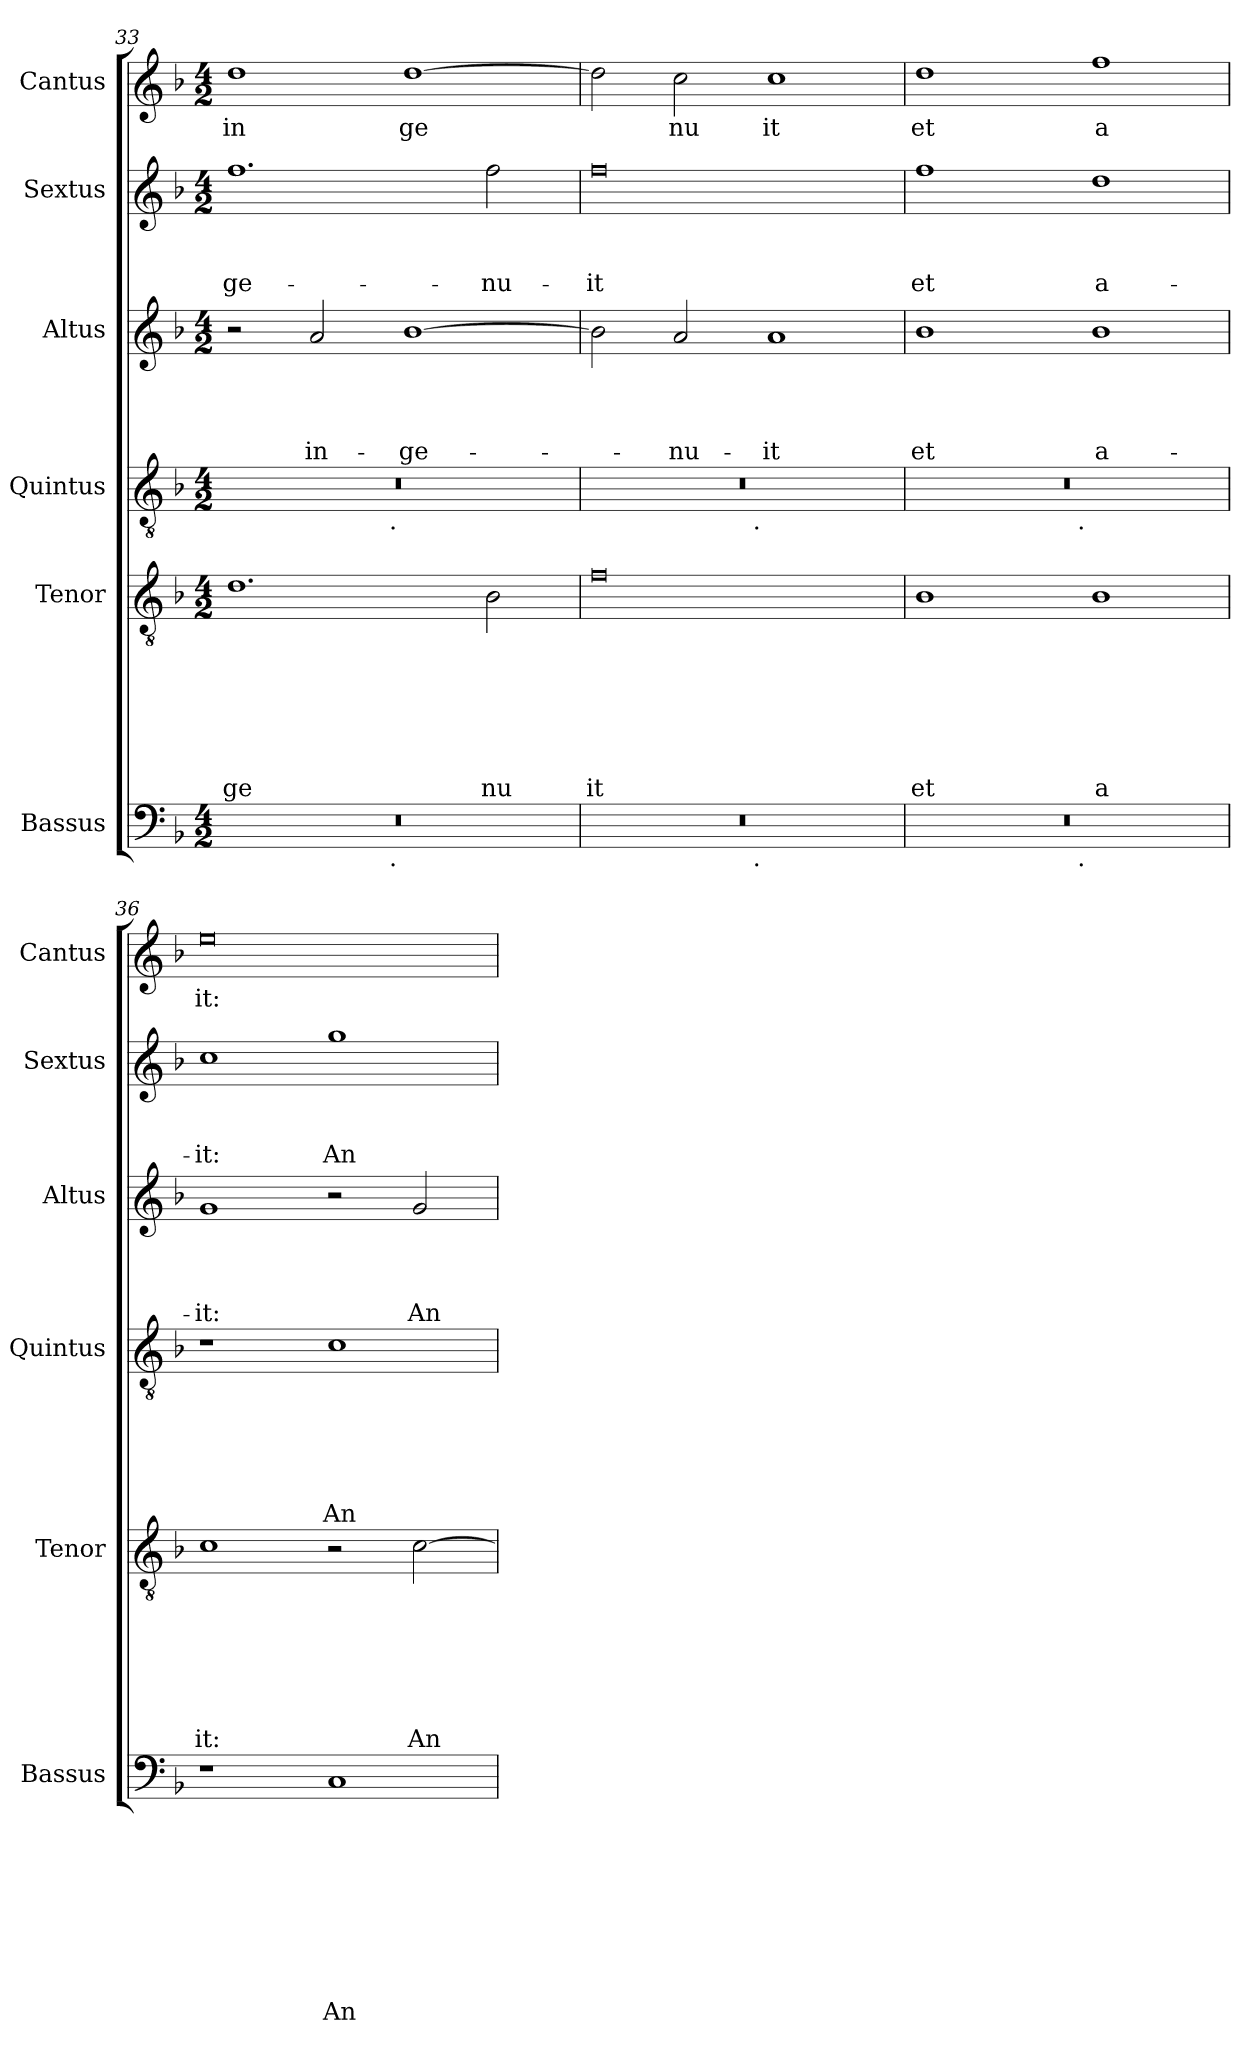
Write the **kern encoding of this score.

**kern	**text	**text	**text	**text	**text	**text	**text	**text	**text	**kern	**text	**text	**text	**text	**text	**text	**text	**kern	**text	**text	**text	**text	**text	**text	**kern	**text	**text	**text	**text	**kern	**text	**text	**text	**kern	**text
*part6	*part6	*part6	*part6	*part6	*part6	*part6	*part6	*part6	*part6	*part5	*part5	*part5	*part5	*part5	*part5	*part5	*part5	*part4	*part4	*part4	*part4	*part4	*part4	*part4	*part3	*part3	*part3	*part3	*part3	*part2	*part2	*part2	*part2	*part1	*part1
*staff6	*staff6	*staff6	*staff6	*staff6	*staff6	*staff6	*staff6	*staff6	*staff6	*staff5	*staff5	*staff5	*staff5	*staff5	*staff5	*staff5	*staff5	*staff4	*staff4	*staff4	*staff4	*staff4	*staff4	*staff4	*staff3	*staff3	*staff3	*staff3	*staff3	*staff2	*staff2	*staff2	*staff2	*staff1	*staff1
*I"Bassus	*	*	*	*	*	*	*	*	*	*I"Tenor	*	*	*	*	*	*	*	*I"Quintus	*	*	*	*	*	*	*I"Altus	*	*	*	*	*I"Sextus	*	*	*	*I"Cantus	*
*I'Bassus	*	*	*	*	*	*	*	*	*	*I'Tenor	*	*	*	*	*	*	*	*I'Quintus	*	*	*	*	*	*	*I'Altus	*	*	*	*	*I'Sextus	*	*	*	*I'Cantus	*
*clefF4	*	*	*	*	*	*	*	*	*	*clefGv2	*	*	*	*	*	*	*	*clefGv2	*	*	*	*	*	*	*clefG2	*	*	*	*	*clefG2	*	*	*	*clefG2	*
*k[b-]	*	*	*	*	*	*	*	*	*	*k[b-]	*	*	*	*	*	*	*	*k[b-]	*	*	*	*	*	*	*k[b-]	*	*	*	*	*k[b-]	*	*	*	*k[b-]	*
*F:	*	*	*	*	*	*	*	*	*	*F:	*	*	*	*	*	*	*	*F:	*	*	*	*	*	*	*F:	*	*	*	*	*F:	*	*	*	*F:	*
*M4/2	*	*	*	*	*	*	*	*	*	*M4/2	*	*	*	*	*	*	*	*M4/2	*	*	*	*	*	*	*M4/2	*	*	*	*	*M4/2	*	*	*	*M4/2	*
=33	=33	=33	=33	=33	=33	=33	=33	=33	=33	=33	=33	=33	=33	=33	=33	=33	=33	=33	=33	=33	=33	=33	=33	=33	=33	=33	=33	=33	=33	=33	=33	=33	=33	=33	=33
!	!	!	!	!	!	!	!	!	!	!	!	!	!	!	!	!	!LO:LY:b	!	!	!	!	!	!	!	!	!	!	!	!	!	!	!	!LO:LY:b	!	!LO:LY:b
*^	*	*	*	*	*	*	*	*	*	*	*	*	*	*	*	*	*	*^	*	*	*	*	*	*	*	*	*	*	*	*	*	*	*	*	*
0r	2ryy	.	.	.	.	.	.	.	.	.	1.d	.	.	.	.	.	.	ge	0r	2ryy	.	.	.	.	.	.	2r	.	.	.	.	1.ff	.	.	-ge-	1dd	in
!	!	!	!	!	!	!	!	!	!	!	!	!	!	!	!	!	!	!	!	!	!	!	!	!	!	!	!	!	!	!	!LO:LY:b	!	!	!	!	!	!
.	4...ryy	.	.	.	.	.	.	.	.	.	.	.	.	.	.	.	.	.	.	4...ryy	.	.	.	.	.	.	2a/	.	.	.	in-	.	.	.	.	.	.
!	!	!	!	!	!	!	!	!	!	!	!	!	!	!	!	!	!	!	!	!LO:TX:b:t=.	!	!	!	!	!	!	!	!	!	!	!	!	!	!	!	!	!
!	!LO:TX:b:t=.	!	!	!	!	!	!	!	!	!	!	!	!	!	!	!	!	!	!	!	!	!	!	!	!	!	!	!	!	!	!	!	!	!	!	!	!
.	1ryy	.	.	.	.	.	.	.	.	.	.	.	.	.	.	.	.	.	.	1ryy	.	.	.	.	.	.	.	.	.	.	.	.	.	.	.	.	.
!	!	!	!	!	!	!	!	!	!	!	!	!	!	!	!	!	!	!	!	!	!	!	!	!	!	!	!	!	!	!	!LO:LY:b	!	!	!	!	!	!LO:LY:b
.	.	.	.	.	.	.	.	.	.	.	.	.	.	.	.	.	.	.	.	.	.	.	.	.	.	.	[>1b-	.	.	.	-ge-	.	.	.	.	[>1dd	ge
!	!	!	!	!	!	!	!	!	!	!	!	!	!	!	!	!	!	!LO:LY:b	!	!	!	!	!	!	!	!	!	!	!	!	!	!	!	!	!LO:LY:b	!	!
.	.	.	.	.	.	.	.	.	.	.	2B-\	.	.	.	.	.	.	nu	.	.	.	.	.	.	.	.	.	.	.	.	.	2ff\	.	.	-nu-	.	.
.	32ryy	.	.	.	.	.	.	.	.	.	.	.	.	.	.	.	.	.	.	32ryy	.	.	.	.	.	.	.	.	.	.	.	.	.	.	.	.	.
=34!	=34!	=34!	=34!	=34!	=34!	=34!	=34!	=34!	=34!	=34!	=34!	=34!	=34!	=34!	=34!	=34!	=34!	=34!	=34!	=34!	=34!	=34!	=34!	=34!	=34!	=34!	=34!	=34!	=34!	=34!	=34!	=34!	=34!	=34!	=34!	=34!	=34!
!	!	!	!	!	!	!	!	!	!	!	!	!	!	!	!	!	!	!LO:LY:b	!	!	!	!	!	!	!	!	!	!	!	!	!	!	!	!	!LO:LY:b	!	!
0r	2ryy	.	.	.	.	.	.	.	.	.	0f	.	.	.	.	.	.	it	0r	2ryy	.	.	.	.	.	.	2b-\]	.	.	.	.	0ff	.	.	-it	2dd\]	.
!	!	!	!	!	!	!	!	!	!	!	!	!	!	!	!	!	!	!	!	!	!	!	!	!	!	!	!	!	!	!	!LO:LY:b	!	!	!	!	!	!LO:LY:b
.	4...ryy	.	.	.	.	.	.	.	.	.	.	.	.	.	.	.	.	.	.	4...ryy	.	.	.	.	.	.	2a/	.	.	.	-nu-	.	.	.	.	2cc\	nu
!	!	!	!	!	!	!	!	!	!	!	!	!	!	!	!	!	!	!	!	!LO:TX:b:t=.	!	!	!	!	!	!	!	!	!	!	!	!	!	!	!	!	!
!	!LO:TX:b:t=.	!	!	!	!	!	!	!	!	!	!	!	!	!	!	!	!	!	!	!	!	!	!	!	!	!	!	!	!	!	!	!	!	!	!	!	!
.	1ryy	.	.	.	.	.	.	.	.	.	.	.	.	.	.	.	.	.	.	1ryy	.	.	.	.	.	.	.	.	.	.	.	.	.	.	.	.	.
!	!	!	!	!	!	!	!	!	!	!	!	!	!	!	!	!	!	!	!	!	!	!	!	!	!	!	!	!	!	!	!LO:LY:b	!	!	!	!	!	!LO:LY:b
.	.	.	.	.	.	.	.	.	.	.	.	.	.	.	.	.	.	.	.	.	.	.	.	.	.	.	1a	.	.	.	-it	.	.	.	.	1cc	it
.	32ryy	.	.	.	.	.	.	.	.	.	.	.	.	.	.	.	.	.	.	32ryy	.	.	.	.	.	.	.	.	.	.	.	.	.	.	.	.	.
=35!	=35!	=35!	=35!	=35!	=35!	=35!	=35!	=35!	=35!	=35!	=35!	=35!	=35!	=35!	=35!	=35!	=35!	=35!	=35!	=35!	=35!	=35!	=35!	=35!	=35!	=35!	=35!	=35!	=35!	=35!	=35!	=35!	=35!	=35!	=35!	=35!	=35!
!	!	!	!	!	!	!	!	!	!	!	!	!	!	!	!	!	!	!LO:LY:b	!	!	!	!	!	!	!	!	!	!	!	!	!LO:LY:b	!	!	!	!LO:LY:b	!	!LO:LY:b
0r	2ryy	.	.	.	.	.	.	.	.	.	1B-	.	.	.	.	.	.	et	0r	2ryy	.	.	.	.	.	.	1b-	.	.	.	et	1ff	.	.	et	1dd	et
.	4...ryy	.	.	.	.	.	.	.	.	.	.	.	.	.	.	.	.	.	.	4...ryy	.	.	.	.	.	.	.	.	.	.	.	.	.	.	.	.	.
!	!	!	!	!	!	!	!	!	!	!	!	!	!	!	!	!	!	!	!	!LO:TX:b:t=.	!	!	!	!	!	!	!	!	!	!	!	!	!	!	!	!	!
!	!LO:TX:b:t=.	!	!	!	!	!	!	!	!	!	!	!	!	!	!	!	!	!	!	!	!	!	!	!	!	!	!	!	!	!	!	!	!	!	!	!	!
.	1ryy	.	.	.	.	.	.	.	.	.	.	.	.	.	.	.	.	.	.	1ryy	.	.	.	.	.	.	.	.	.	.	.	.	.	.	.	.	.
!	!	!	!	!	!	!	!	!	!	!	!	!	!	!	!	!	!	!LO:LY:b	!	!	!	!	!	!	!	!	!	!	!	!	!LO:LY:b	!	!	!	!LO:LY:b	!	!LO:LY:b
.	.	.	.	.	.	.	.	.	.	.	1B-	.	.	.	.	.	.	a	.	.	.	.	.	.	.	.	1b-	.	.	.	a-	1dd	.	.	a-	1ff	a
.	32ryy	.	.	.	.	.	.	.	.	.	.	.	.	.	.	.	.	.	.	32ryy	.	.	.	.	.	.	.	.	.	.	.	.	.	.	.	.	.
=36!	=36!	=36!	=36!	=36!	=36!	=36!	=36!	=36!	=36!	=36!	=36!	=36!	=36!	=36!	=36!	=36!	=36!	=36!	=36!	=36!	=36!	=36!	=36!	=36!	=36!	=36!	=36!	=36!	=36!	=36!	=36!	=36!	=36!	=36!	=36!	=36!	=36!
!	!	!	!	!	!	!	!	!	!	!	!	!	!	!	!	!	!	!LO:LY:b	!	!	!	!	!	!	!	!	!	!	!	!	!LO:LY:b	!	!	!	!LO:LY:b	!	!LO:LY:b
*v	*v	*	*	*	*	*	*	*	*	*	*	*	*	*	*	*	*	*	*v	*v	*	*	*	*	*	*	*	*	*	*	*	*	*	*	*	*	*
1r	.	.	.	.	.	.	.	.	.	1c	.	.	.	.	.	.	it:	1r	.	.	.	.	.	.	1g	.	.	.	-it:	1cc	.	.	-it:	0ee	it:
!	!	!	!	!	!	!	!	!	!LO:LY:b	!	!	!	!	!	!	!	!	!	!	!	!	!	!	!LO:LY:b	!	!	!	!	!	!	!	!	!LO:LY:b	!	!
1C	.	.	.	.	.	.	.	.	An	2r	.	.	.	.	.	.	.	1c	.	.	.	.	.	An	2r	.	.	.	.	1gg	.	.	An-	.	.
!	!	!	!	!	!	!	!	!	!	!	!	!	!	!	!	!	!LO:LY:b	!	!	!	!	!	!	!	!	!	!	!	!LO:LY:b	!	!	!	!	!	!
.	.	.	.	.	.	.	.	.	.	[>2c\	.	.	.	.	.	.	An	.	.	.	.	.	.	.	2g/	.	.	.	An-	.	.	.	.	.	.
=!	=!	=!	=!	=!	=!	=!	=!	=!	=!	=!	=!	=!	=!	=!	=!	=!	=!	=!	=!	=!	=!	=!	=!	=!	=!	=!	=!	=!	=!	=!	=!	=!	=!	=!	=!
*-	*-	*-	*-	*-	*-	*-	*-	*-	*-	*-	*-	*-	*-	*-	*-	*-	*-	*-	*-	*-	*-	*-	*-	*-	*-	*-	*-	*-	*-	*-	*-	*-	*-	*-	*-
